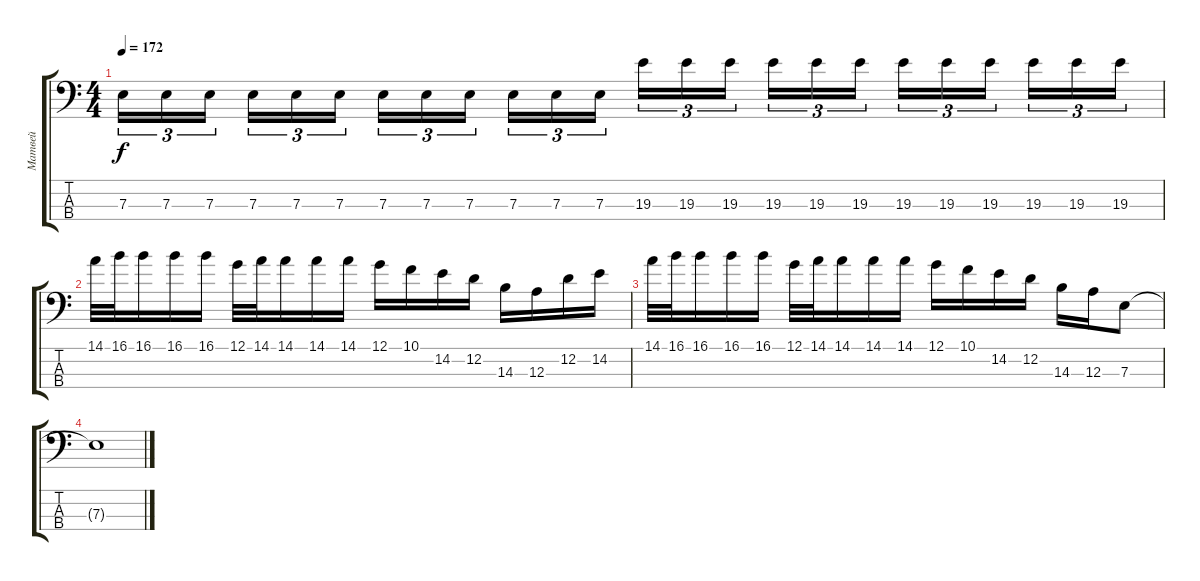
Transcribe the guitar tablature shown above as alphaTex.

\track ("Матвей" "Матвей") {instrument electricbassfinger}
\staff {score tabs}
\tuning (G2 D2 A1 E1) {hide}
\ts (4 4)
\tempo 172
\clef f4
\ks c
7.3.16{tu (3 2) dy f} 7.3.16{tu (3 2)} 7.3.16{tu (3 2)} 7.3.16{tu (3 2)} 7.3.16{tu (3 2)} 7.3.16{tu (3 2)} 7.3.16{tu (3 2)} 7.3.16{tu (3 2)} 7.3.16{tu (3 2)} 7.3.16{tu (3 2)} 7.3.16{tu (3 2)} 7.3.16{tu (3 2)} 19.3.16{tu (3 2)} 19.3.16{tu (3 2)} 19.3.16{tu (3 2)} 19.3.16{tu (3 2)} 19.3.16{tu (3 2)} 19.3.16{tu (3 2)} 19.3.16{tu (3 2)} 19.3.16{tu (3 2)} 19.3.16{tu (3 2)} 19.3.16{tu (3 2)} 19.3.16{tu (3 2)} 19.3.16{tu (3 2)} |
14.1.32 16.1.32 16.1.16 16.1.16 16.1.16 12.1.32 14.1.32 14.1.16 14.1.16 14.1.16 12.1.16 10.1.16 14.2.16 12.2.16 14.3.16 12.3.16 12.2.16 14.2.16 |
14.1.32 16.1.32 16.1.16 16.1.16 16.1.16 12.1.32 14.1.32 14.1.16 14.1.16 14.1.16 12.1.16 10.1.16 14.2.16 12.2.16 14.3.16 12.3.16 7.3.8 |
7.3{t}.1
